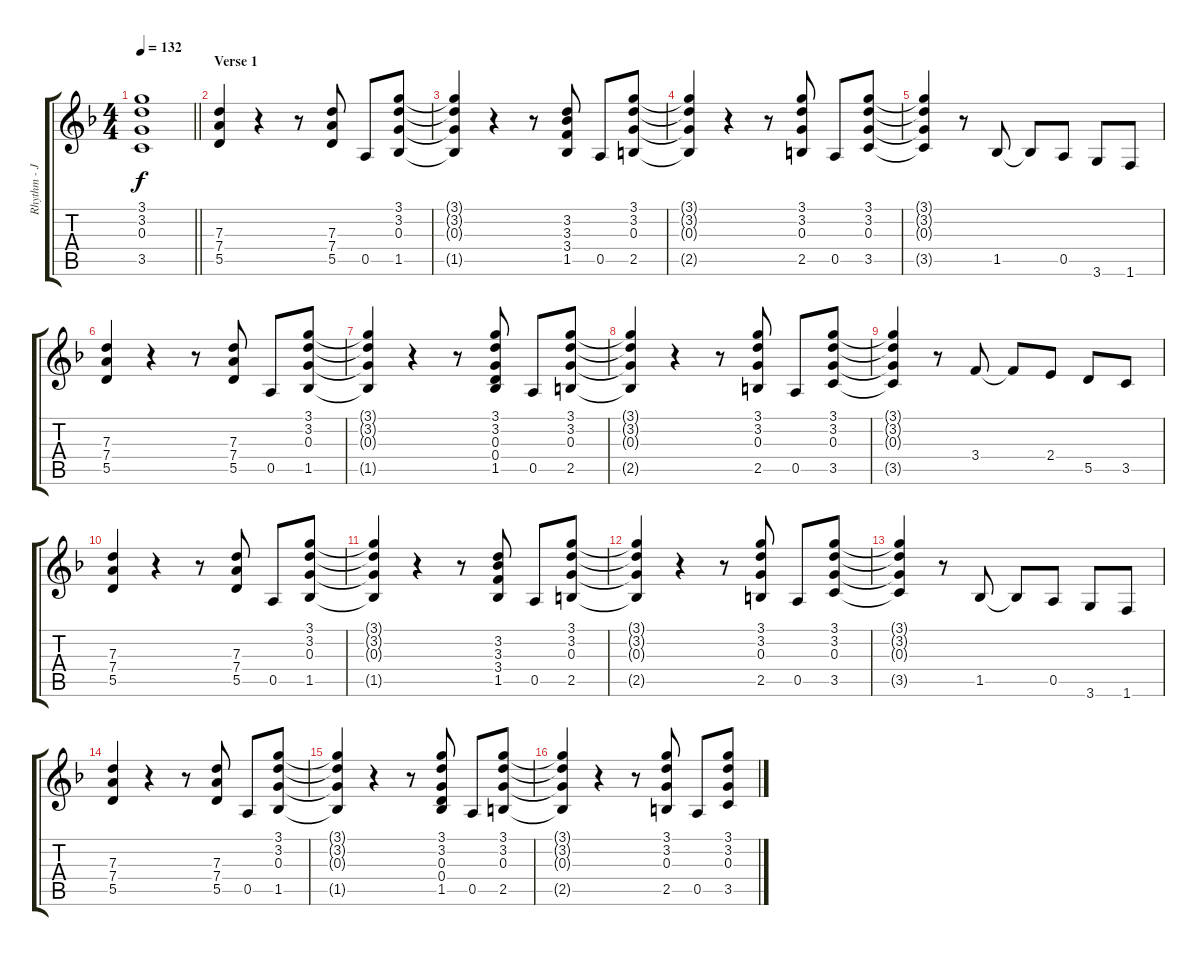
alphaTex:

\track ("Rhythm - Joey Gioeli" "Rhythm - J") {instrument distortionguitar}
\staff {score tabs}
\tuning (E4 B3 G3 D3 A2 E2) {hide}
\ts (4 4)
\tempo 132
\clef g2
\barLineRight lightlight
\ks f
(3.1{t} 3.2{t} 0.3{t} 3.5{t}).1{dy f} |
\section ("" "Verse 1")
(7.3 7.4 5.5).4 r.4 r.8 (7.3 7.4 5.5).8 0.5.8 (3.1 3.2 0.3 1.5).8 |
(3.1{t} 3.2{t} 0.3{t} 1.5{t}).4 r.4 r.8 (3.2 3.3 3.4 1.5).8 0.5.8 (3.1 3.2 0.3 2.5).8 |
(3.1{t} 3.2{t} 0.3{t} 2.5{t}).4 r.4 r.8 (3.1 3.2 0.3 2.5).8 0.5.8 (3.1 3.2 0.3 3.5).8 |
(3.1{t} 3.2{t} 0.3{t} 3.5{t}).4 r.8 1.5.8 1.5{t}.8 0.5.8 3.6.8 1.6.8 |
(7.3 7.4 5.5).4 r.4 r.8 (7.3 7.4 5.5).8 0.5.8 (3.1 3.2 0.3 1.5).8 |
(3.1{t} 3.2{t} 0.3{t} 1.5{t}).4 r.4 r.8 (3.1 3.2 0.3 0.4 1.5).8 0.5.8 (3.1 3.2 0.3 2.5).8 |
(3.1{t} 3.2{t} 0.3{t} 2.5{t}).4 r.4 r.8 (3.1 3.2 0.3 2.5).8 0.5.8 (3.1 3.2 0.3 3.5).8 |
(3.1{t} 3.2{t} 0.3{t} 3.5{t}).4 r.8 3.4.8 3.4{t}.8 2.4.8 5.5.8 3.5.8 |
(7.3 7.4 5.5).4 r.4 r.8 (7.3 7.4 5.5).8 0.5.8 (3.1 3.2 0.3 1.5).8 |
(3.1{t} 3.2{t} 0.3{t} 1.5{t}).4 r.4 r.8 (3.2 3.3 3.4 1.5).8 0.5.8 (3.1 3.2 0.3 2.5).8 |
(3.1{t} 3.2{t} 0.3{t} 2.5{t}).4 r.4 r.8 (3.1 3.2 0.3 2.5).8 0.5.8 (3.1 3.2 0.3 3.5).8 |
(3.1{t} 3.2{t} 0.3{t} 3.5{t}).4 r.8 1.5.8 1.5{t}.8 0.5.8 3.6.8 1.6.8 |
(7.3 7.4 5.5).4 r.4 r.8 (7.3 7.4 5.5).8 0.5.8 (3.1 3.2 0.3 1.5).8 |
(3.1{t} 3.2{t} 0.3{t} 1.5{t}).4 r.4 r.8 (3.1 3.2 0.3 0.4 1.5).8 0.5.8 (3.1 3.2 0.3 2.5).8 |
(3.1{t} 3.2{t} 0.3{t} 2.5{t}).4 r.4 r.8 (3.1 3.2 0.3 2.5).8 0.5.8 (3.1 3.2 0.3 3.5).8
